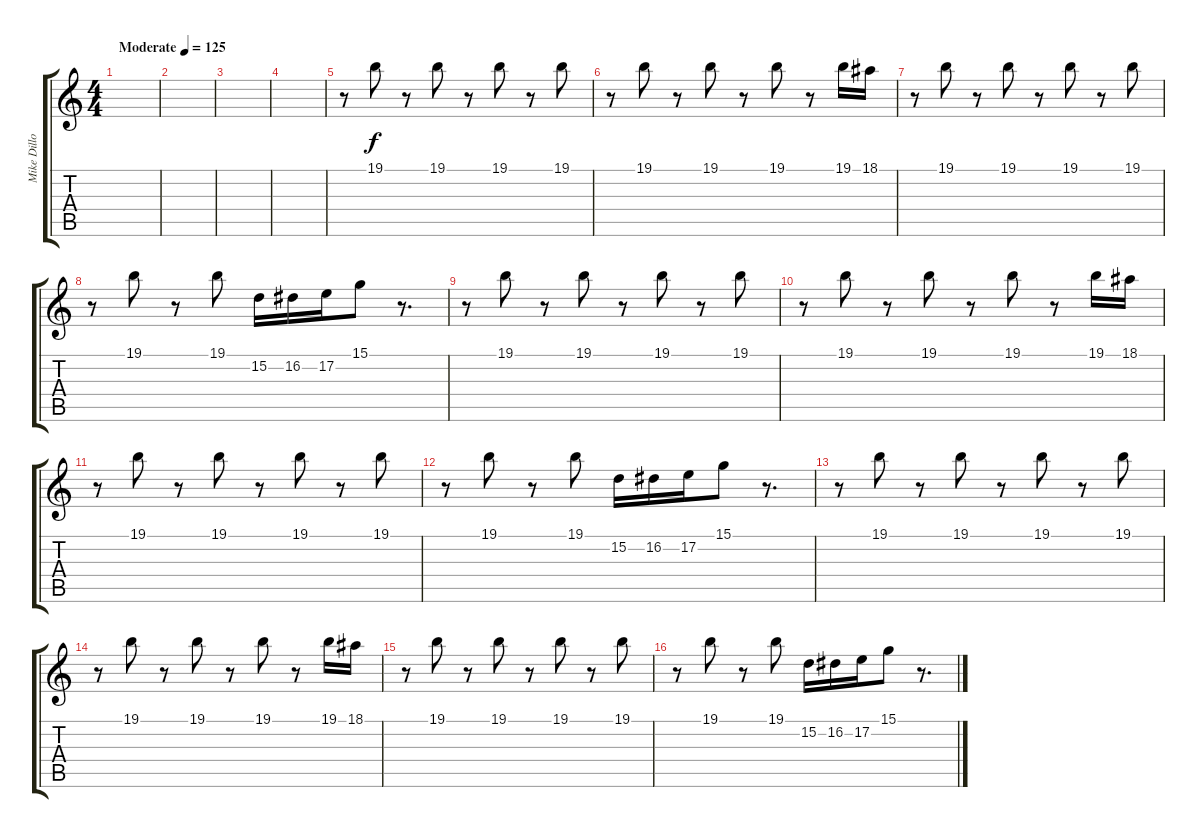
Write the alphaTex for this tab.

\track ("Mike Dillon (Marimba)" "Mike Dillo") {instrument xylophone}
\staff {score tabs}
\tuning (E4 B3 G3 D3 A2 E2) {hide}
\ts (4 4)
\tempo (125 "Moderate")
\clef g2
\ks c
|
|
|
|
r.8 19.1.8 r.8 19.1.8 r.8 19.1.8 r.8 19.1.8 |
r.8 19.1.8 r.8 19.1.8 r.8 19.1.8 r.8 19.1.16 18.1.16 |
r.8 19.1.8 r.8 19.1.8 r.8 19.1.8 r.8 19.1.8 |
r.8 19.1.8 r.8 19.1.8 15.2.16 16.2.16 17.2.16 15.1.8 r.8{d} |
r.8 19.1.8 r.8 19.1.8 r.8 19.1.8 r.8 19.1.8 |
r.8 19.1.8 r.8 19.1.8 r.8 19.1.8 r.8 19.1.16 18.1.16 |
r.8 19.1.8 r.8 19.1.8 r.8 19.1.8 r.8 19.1.8 |
r.8 19.1.8 r.8 19.1.8 15.2.16 16.2.16 17.2.16 15.1.8 r.8{d} |
r.8 19.1.8 r.8 19.1.8 r.8 19.1.8 r.8 19.1.8 |
r.8 19.1.8 r.8 19.1.8 r.8 19.1.8 r.8 19.1.16 18.1.16 |
r.8 19.1.8 r.8 19.1.8 r.8 19.1.8 r.8 19.1.8 |
r.8 19.1.8 r.8 19.1.8 15.2.16 16.2.16 17.2.16 15.1.8 r.8{d}
